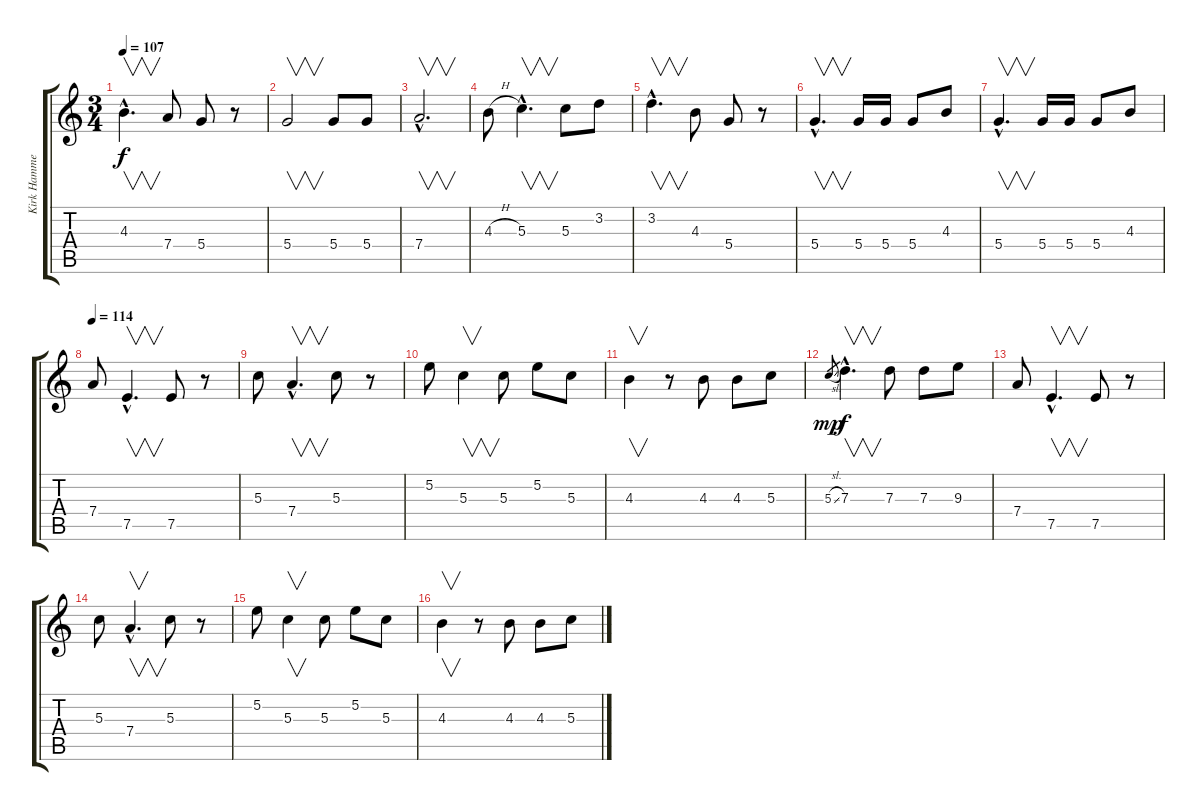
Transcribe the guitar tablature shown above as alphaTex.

\track ("Kirk Hammett" "Kirk Hamme") {instrument distortionguitar}
\staff {score tabs}
\tuning (E4 B3 G3 D3 A2 E2) {hide}
\ts (3 4)
\tempo 107
\clef g2
\ks c
4.3{hac}.4{v d dy f} 7.4.8 5.4.8 r.8 |
5.4.2{v} 5.4.8 5.4.8 |
7.4{hac}.2{v d} |
4.3{h}.8 5.3{hac}.4{v d} 5.3.8 3.2.8 |
3.2{hac}.4{v d} 4.3.8 5.4.8 r.8 |
5.4{hac}.4{v d} 5.4.16 5.4.16 5.4.8 4.3.8 |
5.4{hac}.4{v d} 5.4.16 5.4.16 5.4.8 4.3.8 |
\tempo 114
7.4.8 7.5{hac}.4{v d} 7.5.8 r.8 |
5.3.8 7.4{hac}.4{v d} 5.3.8 r.8 |
5.2.8 5.3.4{v} 5.3.8 5.2.8 5.3.8 |
4.3.4{v} r.8 4.3.8 4.3.8 5.3.8 |
5.3{sl}.8{gr dy mp} 7.3{hac}.4{v d dy f} 7.3.8 7.3.8 9.3.8 |
7.4.8 7.5{hac}.4{v d} 7.5.8 r.8 |
5.3.8 7.4{hac}.4{v d} 5.3.8 r.8 |
5.2.8 5.3.4{v} 5.3.8 5.2.8 5.3.8 |
4.3.4{v} r.8 4.3.8 4.3.8 5.3.8
